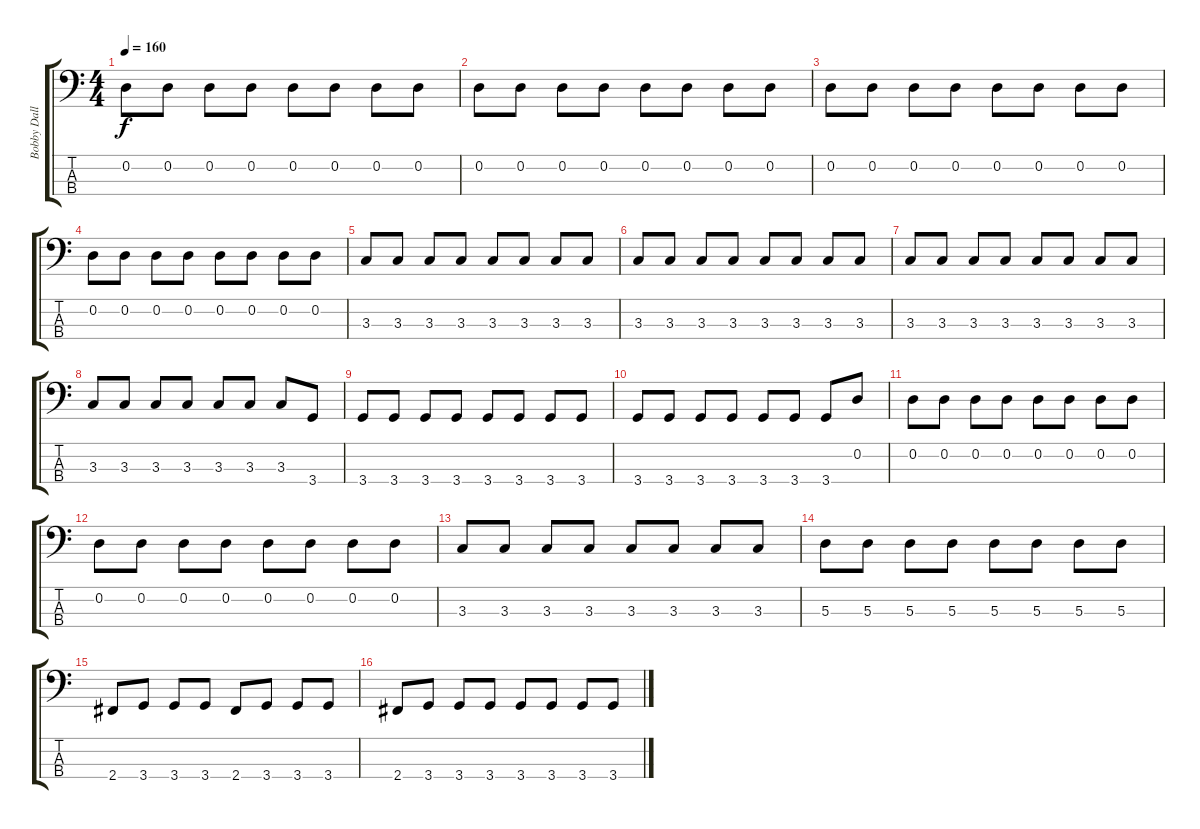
\track ("Bobby Dall" "Bobby Dall") {instrument electricbassfinger}
\staff {score tabs}
\tuning (G2 D2 A1 E1) {hide}
\ts (4 4)
\tempo 160
\clef f4
\ks c
0.2.8{dy f} 0.2.8 0.2.8 0.2.8 0.2.8 0.2.8 0.2.8 0.2.8 |
0.2.8 0.2.8 0.2.8 0.2.8 0.2.8 0.2.8 0.2.8 0.2.8 |
0.2.8 0.2.8 0.2.8 0.2.8 0.2.8 0.2.8 0.2.8 0.2.8 |
0.2.8 0.2.8 0.2.8 0.2.8 0.2.8 0.2.8 0.2.8 0.2.8 |
3.3.8 3.3.8 3.3.8 3.3.8 3.3.8 3.3.8 3.3.8 3.3.8 |
3.3.8 3.3.8 3.3.8 3.3.8 3.3.8 3.3.8 3.3.8 3.3.8 |
3.3.8 3.3.8 3.3.8 3.3.8 3.3.8 3.3.8 3.3.8 3.3.8 |
3.3.8 3.3.8 3.3.8 3.3.8 3.3.8 3.3.8 3.3.8 3.4.8 |
3.4.8 3.4.8 3.4.8 3.4.8 3.4.8 3.4.8 3.4.8 3.4.8 |
3.4.8 3.4.8 3.4.8 3.4.8 3.4.8 3.4.8 3.4.8 0.2.8 |
0.2.8 0.2.8 0.2.8 0.2.8 0.2.8 0.2.8 0.2.8 0.2.8 |
0.2.8 0.2.8 0.2.8 0.2.8 0.2.8 0.2.8 0.2.8 0.2.8 |
3.3.8 3.3.8 3.3.8 3.3.8 3.3.8 3.3.8 3.3.8 3.3.8 |
5.3.8 5.3.8 5.3.8 5.3.8 5.3.8 5.3.8 5.3.8 5.3.8 |
2.4.8 3.4.8 3.4.8 3.4.8 2.4.8 3.4.8 3.4.8 3.4.8 |
2.4.8 3.4.8 3.4.8 3.4.8 3.4.8 3.4.8 3.4.8 3.4.8
